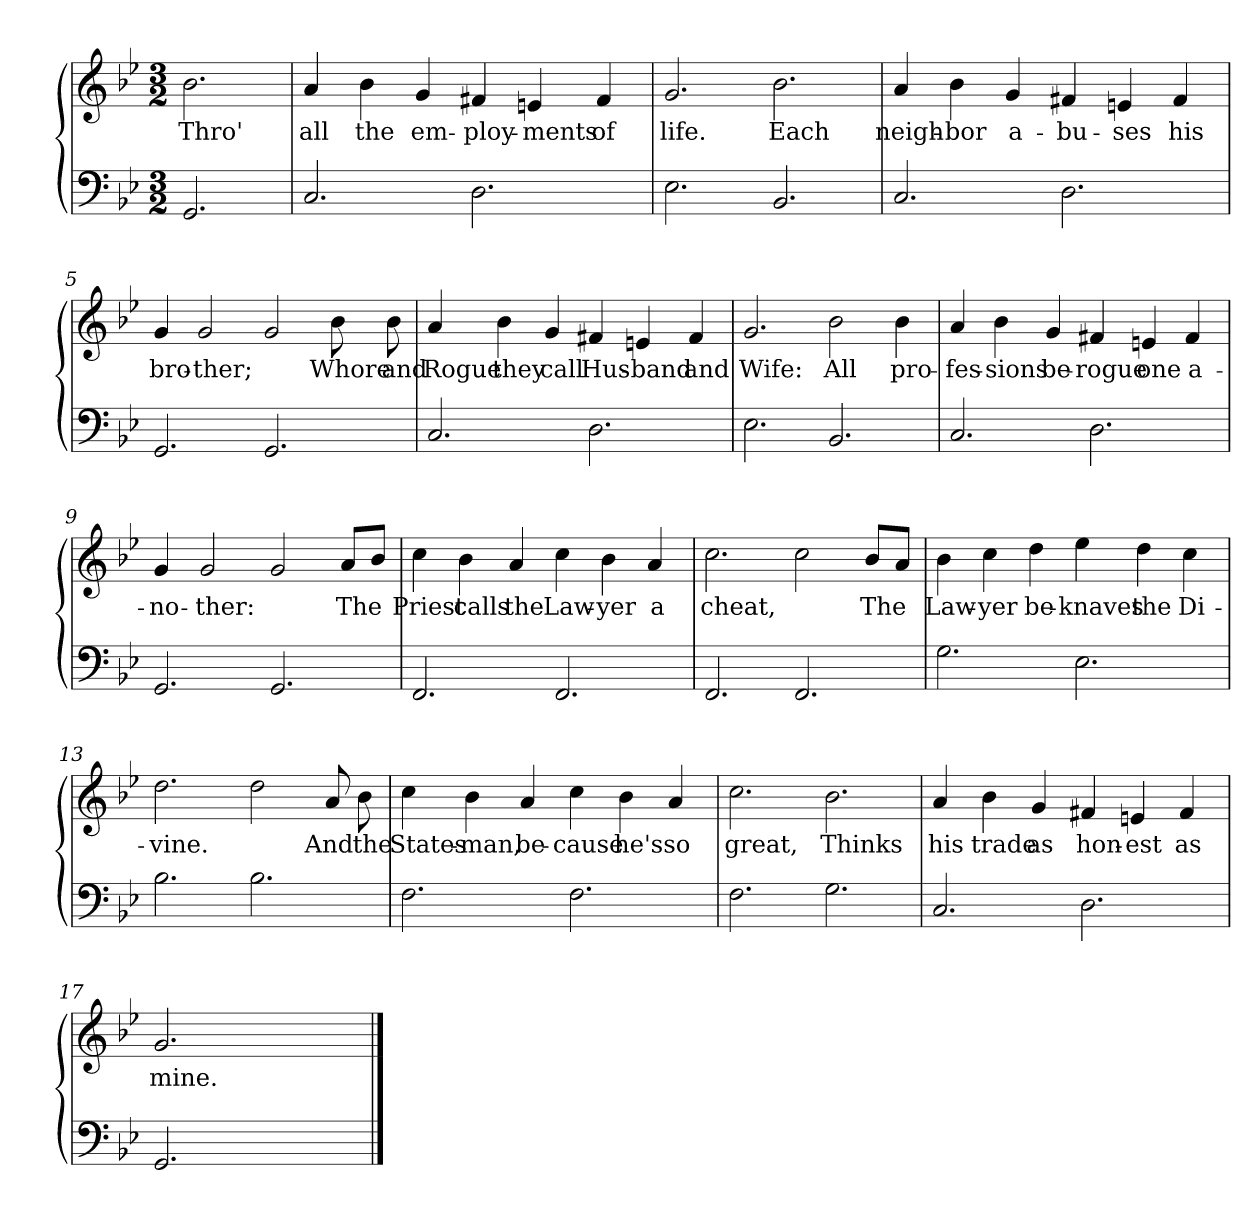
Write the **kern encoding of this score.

**kern	**kern	**text
*part2	*part1	*part1
*staff2	*staff1	*staff1
*I" 	*I" 	*
*I' 	*I' 	*
*clefF4	*clefG2	*
*k[b-e-]	*k[b-e-]	*
*g:	*g:	*
*M3/2	*M3/2	*
=1	=1	=1
2.GG/	2.b-\	Thro'
=2	=2	=2
2.C/	4a/	all
.	4b-\	the
.	4g/	em-
2.D\	4f#X/	-ploy-
.	4en/	-ments
.	4f#/	of
=3	=3	=3
2.E-\	2.g/	life.
2.BB-/	2.b-\	Each
=4	=4	=4
2.C/	4a/	neigh-
.	4b-\	-bor
.	4g/	a-
2.D\	4f#X/	-bu-
.	4en/	-ses
.	4f#/	his
=5	=5	=5
2.GG/	4g/	bro-
.	2g/	-ther;
2.GG/	2g/	.
.	8b-\	Whore
.	8b-\	and
!!LO:LB:g=z
=6	=6	=6
2.C/	4a/	Rogue
.	4b-\	they
.	4g/	call
2.D\	4f#X/	Hus-
.	4en/	-band
.	4f#/	and
=7	=7	=7
2.E-\	2.g/	Wife:
2.BB-/	2b-\	All
.	4b-\	pro-
=8	=8	=8
2.C/	4a/	-fes-
.	4b-\	-sions
.	4g/	be-
2.D\	4f#X/	-rogue
.	4en/	one
.	4f#/	a-
=9	=9	=9
2.GG/	4g/	-no-
.	2g/	-ther:
2.GG/	2g/	.
.	8a/L	The
.	8b-/J	.
!!LO:LB:g=z
=10	=10	=10
2.FF/	4cc\	Priest
.	4b-\	calls
.	4a/	the
2.FF/	4cc\	Law-
.	4b-\	-yer
.	4a/	a
=11	=11	=11
2.FF/	2.cc\	cheat,
2.FF/	2cc\	.
.	8b-/L	The
.	8a/J	.
=12	=12	=12
2.G\	4b-\	Law-
.	4cc\	-yer
.	4dd\	be-
2.E-\	4ee-\	-knaves
.	4dd\	the
.	4cc\	Di-
=13	=13	=13
2.B-\	2.dd\	-vine.
2.B-\	2dd\	.
.	8a/	And
.	8b-\	the
!!LO:LB:g=z
=14	=14	=14
2.F\	4cc\	States-
.	4b-\	-man,
.	4a/	be-
2.F\	4cc\	-cause
.	4b-\	he's
.	4a/	so
=15	=15	=15
2.F\	2.cc\	great,
2.G\	2.b-\	Thinks
=16	=16	=16
2.C/	4a/	his
.	4b-\	trade
.	4g/	as
2.D\	4f#X/	hon-
.	4en/	-est
.	4f#/	as
=17	=17	=17
2.GG/	2.g/	mine.
4ryy	4ryy	.
2ryy	2ryy	.
==	==	==
*-	*-	*-
